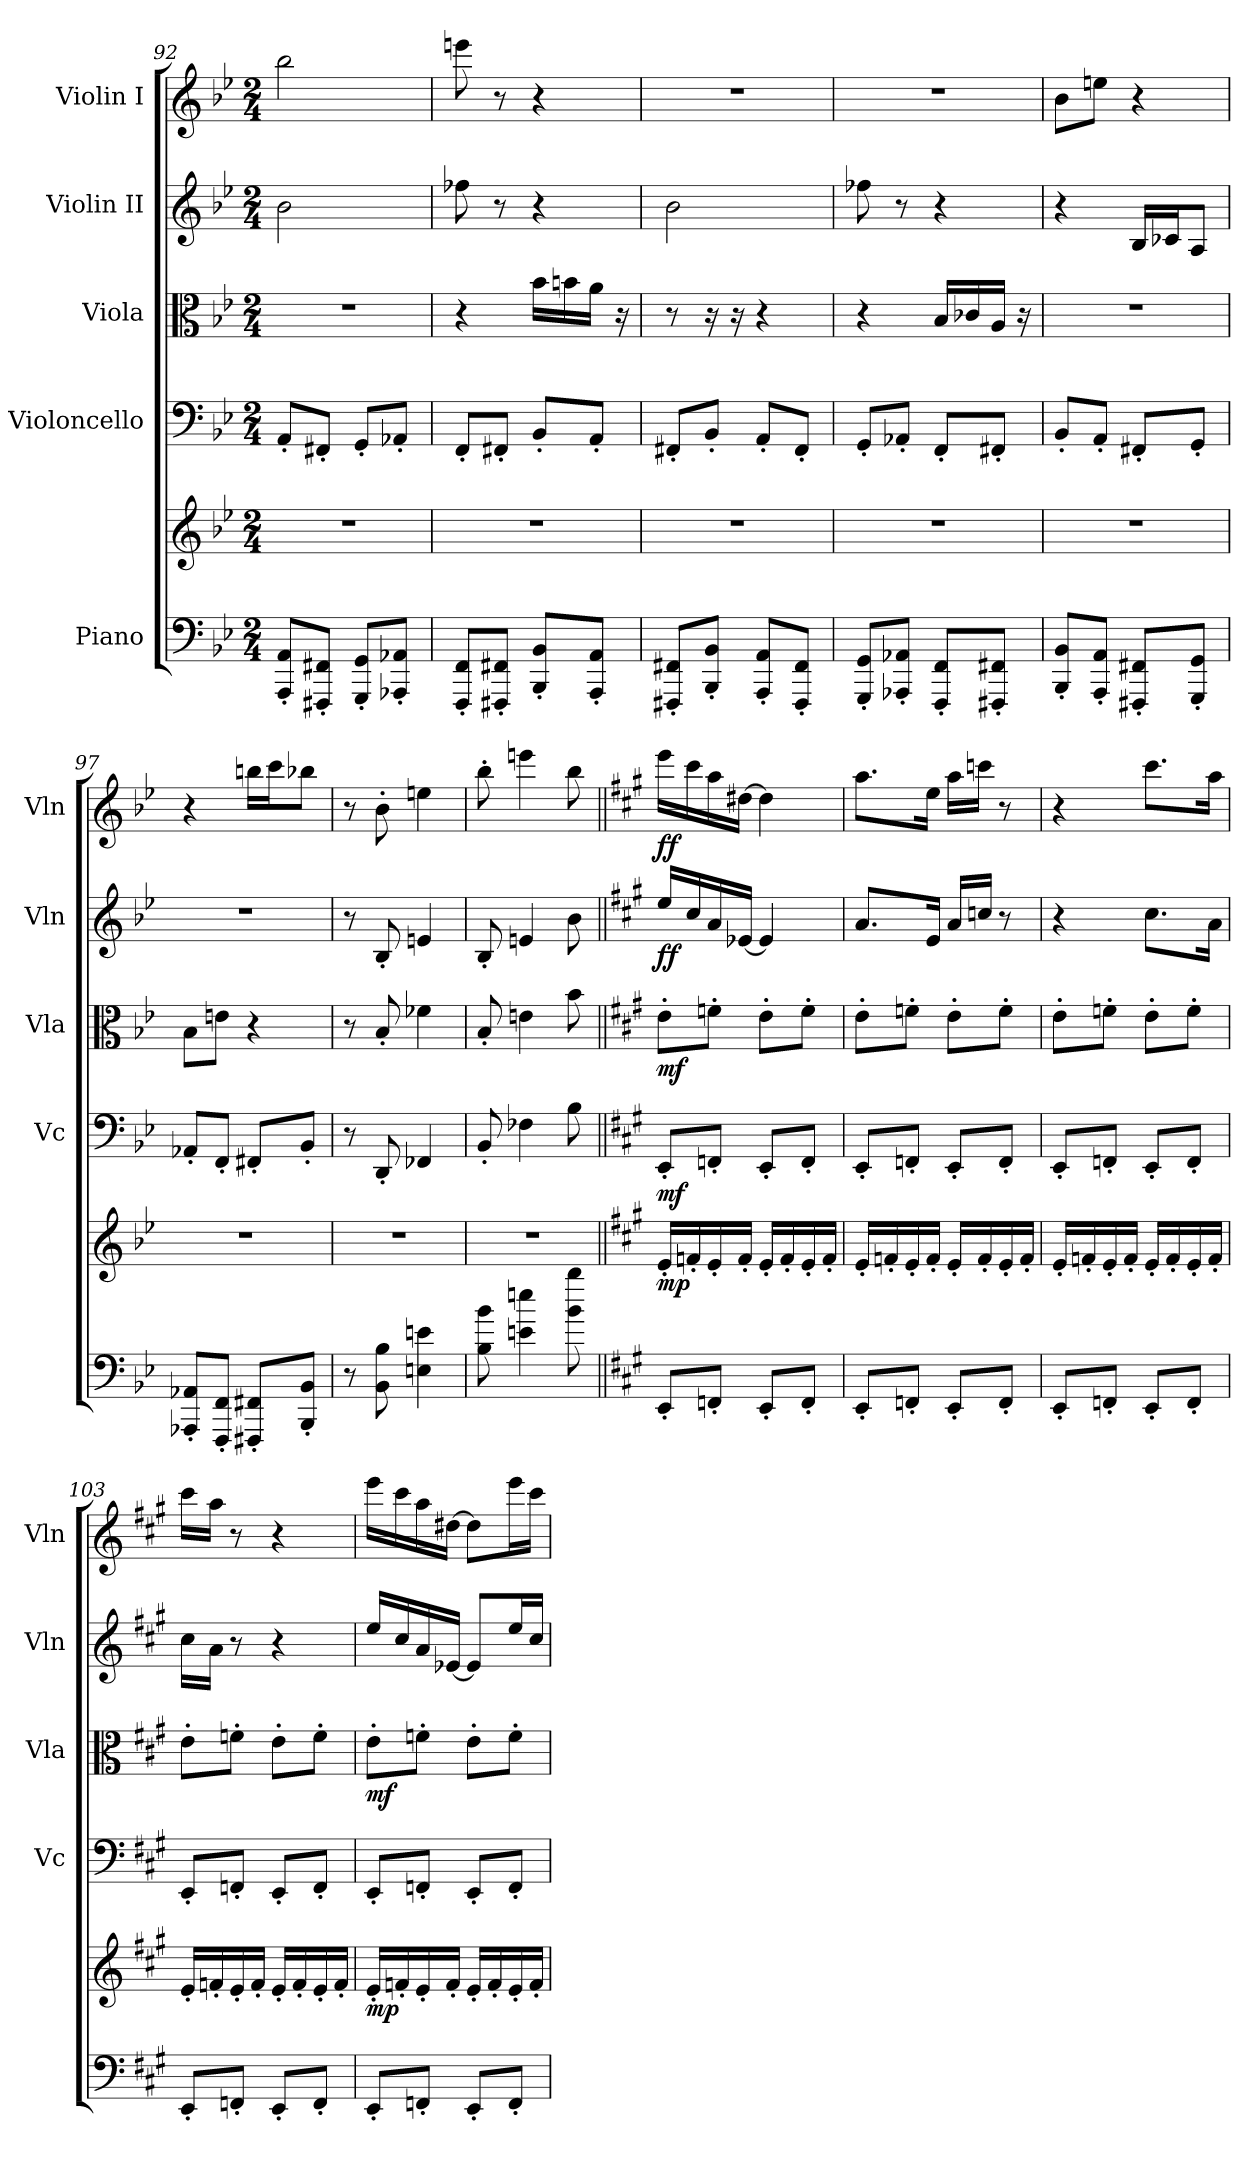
**kern	**kern	**dynam	**kern	**dynam	**kern	**dynam	**kern	**dynam	**kern	**dynam
*part5	*part5	*part5	*part4	*part4	*part3	*part3	*part2	*part2	*part1	*part1
*staff6	*staff5	*staff5/6	*staff4	*staff4	*staff3	*staff3	*staff2	*staff2	*staff1	*staff1
*I"Piano	*	*	*I"Violoncello	*	*I"Viola	*	*I"Violin II	*	*I"Violin I	*
*	*	*	*I'Vc	*	*I'Vla	*	*I'Vln	*	*I'Vln	*
*clefF4	*clefG2	*	*clefF4	*	*clefC3	*	*clefG2	*	*clefG2	*
*k[b-e-]	*k[b-e-]	*	*k[b-e-]	*	*k[b-e-]	*	*k[b-e-]	*	*k[b-e-]	*
*M2/4	*M2/4	*	*M2/4	*	*M2/4	*	*M2/4	*	*M2/4	*
=92	=92	=92	=92	=92	=92	=92	=92	=92	=92	=92
8AAA/' 8AA/'L	2r	.	8AA'/L	.	2r	.	2b-\	.	2bb-\	.
8FFF#X/' 8FF#X/'J	.	.	8FF#X'/J	.	.	.	.	.	.	.
8GGG/' 8GG/'L	.	.	8GG'/L	.	.	.	.	.	.	.
8AAA-X/' 8AA-X/'J	.	.	8AA-X'/J	.	.	.	.	.	.	.
=93	=93	=93	=93	=93	=93	=93	=93	=93	=93	=93
8FFF/' 8FF/'L	2r	.	8FF'/L	.	4r	.	8ff-X\	.	8eeen\	.
8FFF#X/' 8FF#X/'J	.	.	8FF#X'/J	.	.	.	8r	.	8r	.
8BBB-/' 8BB-/'L	.	.	8BB-'/L	.	16b-\LL	.	4r	.	4r	.
.	.	.	.	.	16bn\	.	.	.	.	.
8AAA/' 8AA/'J	.	.	8AA'/J	.	16a\JJ	.	.	.	.	.
.	.	.	.	.	16r	.	.	.	.	.
!!LO:PB:g=z
=94	=94	=94	=94	=94	=94	=94	=94	=94	=94	=94
8FFF#X/' 8FF#X/'L	2r	.	8FF#X'/L	.	8r	.	2b-\	.	2r	.
8BBB-/' 8BB-/'J	.	.	8BB-'/J	.	16r	.	.	.	.	.
.	.	.	.	.	16r	.	.	.	.	.
8AAA/' 8AA/'L	.	.	8AA'/L	.	4r	.	.	.	.	.
8FFF#/' 8FF#/'J	.	.	8FF#'/J	.	.	.	.	.	.	.
=95	=95	=95	=95	=95	=95	=95	=95	=95	=95	=95
8GGG/' 8GG/'L	2r	.	8GG'/L	.	4r	.	8ff-X\	.	2r	.
8AAA-X/' 8AA-X/'J	.	.	8AA-X'/J	.	.	.	8r	.	.	.
8FFF/' 8FF/'L	.	.	8FF'/L	.	16B-/LL	.	4r	.	.	.
.	.	.	.	.	16c-X/	.	.	.	.	.
8FFF#X/' 8FF#X/'J	.	.	8FF#X'/J	.	16A/JJ	.	.	.	.	.
.	.	.	.	.	16r	.	.	.	.	.
=96	=96	=96	=96	=96	=96	=96	=96	=96	=96	=96
8BBB-/' 8BB-/'L	2r	.	8BB-'/L	.	2r	.	4r	.	8b-\L	.
8AAA/' 8AA/'J	.	.	8AA'/J	.	.	.	.	.	8een\J	.
8FFF#X/' 8FF#X/'L	.	.	8FF#X'/L	.	.	.	16B-/LL	.	4r	.
.	.	.	.	.	.	.	16c-X/J	.	.	.
8GGG/' 8GG/'J	.	.	8GG'/J	.	.	.	8A/J	.	.	.
=97	=97	=97	=97	=97	=97	=97	=97	=97	=97	=97
8AAA-X/' 8AA-X/'L	2r	.	8AA-X'/L	.	8B-\L	.	2r	.	4r	.
8FFF/' 8FF/'J	.	.	8FF'/J	.	8en\J	.	.	.	.	.
8FFF#X/' 8FF#X/'L	.	.	8FF#X'/L	.	4r	.	.	.	16bbn\LL	.
.	.	.	.	.	.	.	.	.	16ccc\J	.
8BBB-/' 8BB-/'J	.	.	8BB-'/J	.	.	.	.	.	8bb-X\J	.
=98	=98	=98	=98	=98	=98	=98	=98	=98	=98	=98
8r	2r	.	8r	.	8r	.	8r	.	8r	.
8BB-\ 8B-\	.	.	8DD'/	.	8B-'/	.	8B-'/	.	8b-'\	.
4En\ 4en\	.	.	4FF-X/	.	4f-X\	.	4en/	.	4een\	.
=99	=99	=99	=99	=99	=99	=99	=99	=99	=99	=99
8B-\ 8b-\	2r	.	8BB-'/	.	8B-'/	.	8B-'/	.	8bb-'\	.
4en\ 4een\	.	.	4F-X\	.	4en\	.	4en/	.	4eeen\	.
8b-\ 8bb-\	.	.	8B-\	.	8b-\	.	8b-\	.	8bb-\	.
!!LO:LB:g=z
=100||	=100||	=100||	=100||	=100||	=100||	=100||	=100||	=100||	=100||	=100||
*k[f#c#g#]	*k[f#c#g#]	*	*k[f#c#g#]	*	*k[f#c#g#]	*	*k[f#c#g#]	*	*k[f#c#g#]	*
!	!	!LO:DY:b	!	!LO:DY:b	!	!LO:DY:b	!	!LO:DY:b	!	!LO:DY:b
8EE'/L	16e'/LL	mp	8EE'/L	mf	8e'\L	mf	16ee/LL	ff	16eee\LL	ff
.	16fn'/	.	.	.	.	.	16cc#/	.	16ccc#\	.
8FFn'/J	16e'/	.	8FFn'/J	.	8fn'\J	.	16a/	.	16aa\	.
.	16f'/JJ	.	.	.	.	.	[16e-X/JJ	.	[16dd#X\JJ	.
8EE'/L	16e'/LL	.	8EE'/L	.	8e'\L	.	4e-/]	.	4dd#\]	.
.	16f'/	.	.	.	.	.	.	.	.	.
8FF'/J	16e'/	.	8FF'/J	.	8f'\J	.	.	.	.	.
.	16f'/JJ	.	.	.	.	.	.	.	.	.
=101	=101	=101	=101	=101	=101	=101	=101	=101	=101	=101
8EE'/L	16e'/LL	.	8EE'/L	.	8e'\L	.	8.a/L	.	8.aa\L	.
.	16fn'/	.	.	.	.	.	.	.	.	.
8FFn'/J	16e'/	.	8FFn'/J	.	8fn'\J	.	.	.	.	.
.	16f'/JJ	.	.	.	.	.	16e/Jk	.	16ee\Jk	.
8EE'/L	16e'/LL	.	8EE'/L	.	8e'\L	.	16a/LL	.	16aa\LL	.
.	16f'/	.	.	.	.	.	16ccn/JJ	.	16cccn\JJ	.
8FF'/J	16e'/	.	8FF'/J	.	8f'\J	.	8r	.	8r	.
.	16f'/JJ	.	.	.	.	.	.	.	.	.
=102	=102	=102	=102	=102	=102	=102	=102	=102	=102	=102
8EE'/L	16e'/LL	.	8EE'/L	.	8e'\L	.	4r	.	4r	.
.	16fn'/	.	.	.	.	.	.	.	.	.
8FFn'/J	16e'/	.	8FFn'/J	.	8fn'\J	.	.	.	.	.
.	16f'/JJ	.	.	.	.	.	.	.	.	.
8EE'/L	16e'/LL	.	8EE'/L	.	8e'\L	.	8.cc#\L	.	8.ccc#\L	.
.	16f'/	.	.	.	.	.	.	.	.	.
8FF'/J	16e'/	.	8FF'/J	.	8f'\J	.	.	.	.	.
.	16f'/JJ	.	.	.	.	.	16a\Jk	.	16aa\Jk	.
=103	=103	=103	=103	=103	=103	=103	=103	=103	=103	=103
8EE'/L	16e'/LL	.	8EE'/L	.	8e'\L	.	16cc#\LL	.	16ccc#\LL	.
.	16fn'/	.	.	.	.	.	16a\JJ	.	16aa\JJ	.
8FFn'/J	16e'/	.	8FFn'/J	.	8fn'\J	.	8r	.	8r	.
.	16f'/JJ	.	.	.	.	.	.	.	.	.
8EE'/L	16e'/LL	.	8EE'/L	.	8e'\L	.	4r	.	4r	.
.	16f'/	.	.	.	.	.	.	.	.	.
8FF'/J	16e'/	.	8FF'/J	.	8f'\J	.	.	.	.	.
.	16f'/JJ	.	.	.	.	.	.	.	.	.
=104	=104	=104	=104	=104	=104	=104	=104	=104	=104	=104
!	!	!LO:DY:b	!	!	!	!LO:DY:b	!	!	!	!
8EE'/L	16e'/LL	mp	8EE'/L	.	8e'\L	mf	16ee/LL	.	16eee\LL	.
.	16fn'/	.	.	.	.	.	16cc#/	.	16ccc#\	.
8FFn'/J	16e'/	.	8FFn'/J	.	8fn'\J	.	16a/	.	16aa\	.
.	16f'/JJ	.	.	.	.	.	[16e-X/JJ	.	[16dd#X\JJ	.
8EE'/L	16e'/LL	.	8EE'/L	.	8e'\L	.	8e-/L]	.	8dd#\L]	.
.	16f'/	.	.	.	.	.	.	.	.	.
8FF'/J	16e'/	.	8FF'/J	.	8f'\J	.	16ee/L	.	16eee\L	.
.	16f'/JJ	.	.	.	.	.	16cc#/JJ	.	16ccc#\JJ	.
=	=	=	=	=	=	=	=	=	=	=
*-	*-	*-	*-	*-	*-	*-	*-	*-	*-	*-
